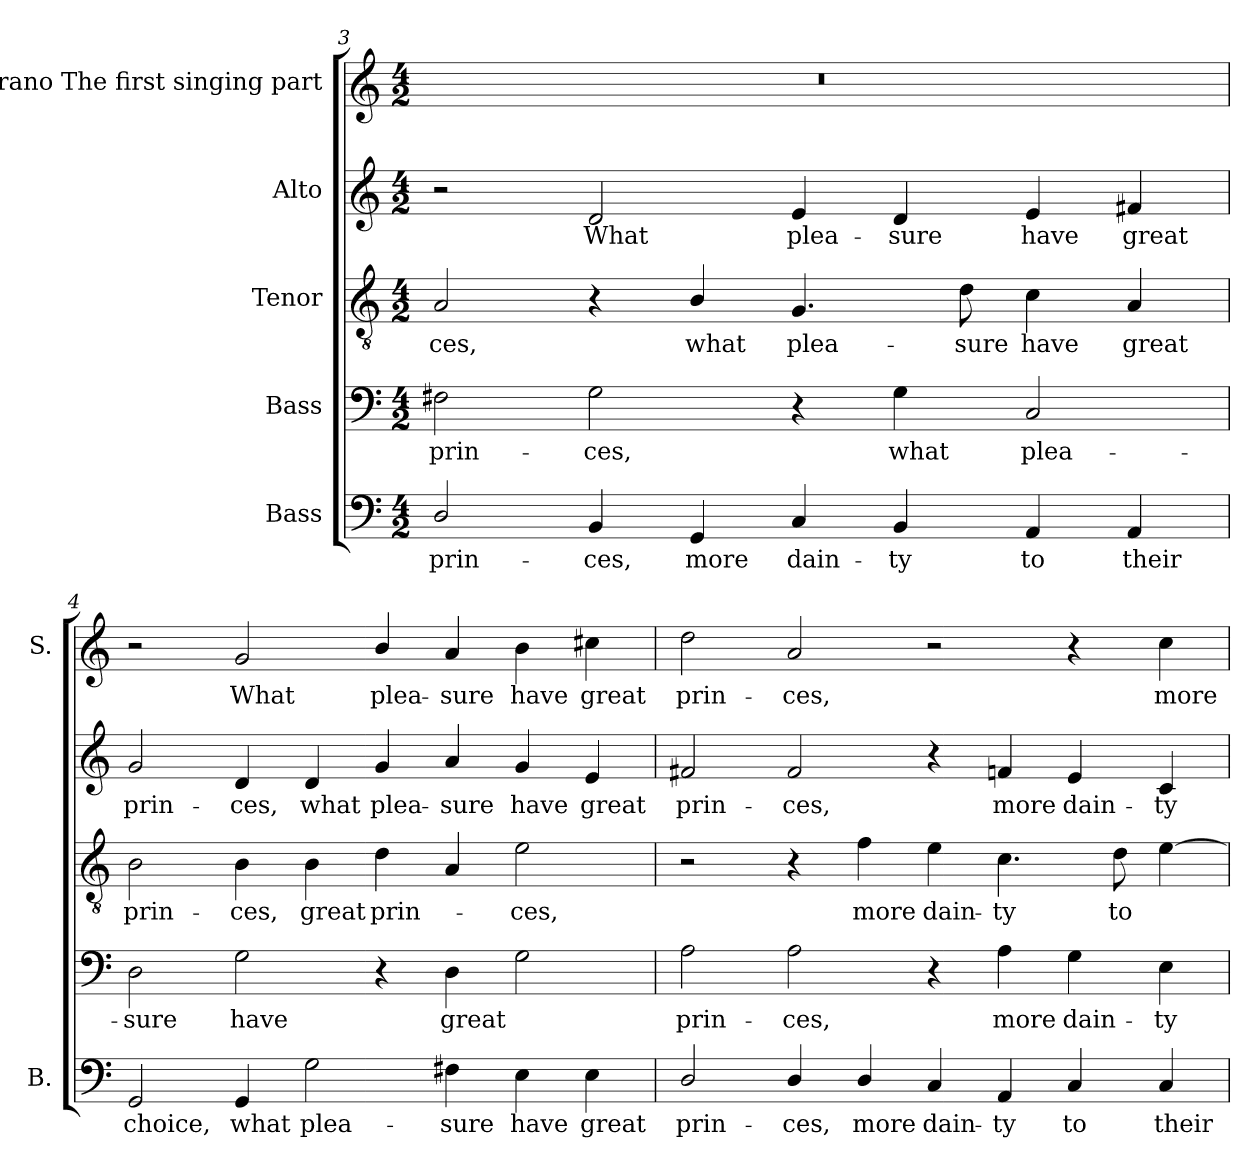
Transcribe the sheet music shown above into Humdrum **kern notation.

**kern	**text	**kern	**text	**kern	**text	**kern	**text	**kern	**text
*part5	*part5	*part4	*part4	*part3	*part3	*part2	*part2	*part1	*part1
*staff5	*staff5	*staff4	*staff4	*staff3	*staff3	*staff2	*staff2	*staff1	*staff1
*I"Bass	*	*I"Bass	*	*I"Tenor	*	*I"Alto	*	*I"Soprano The first singing part	*
*I'B.	*	*	*	*	*	*	*	*I'S.	*
!!LO:LB:g=z
*clefF4	*	*clefF4	*	*clefGv2	*	*clefG2	*	*clefG2	*
*	*	*ITrd7c12	*	*ITrd7c12	*	*ITrd7c12	*	*	*
*k[]	*	*k[]	*	*k[]	*	*k[]	*	*k[]	*
*C:	*	*C:	*	*C:	*	*C:	*	*C:	*
*M4/2	*	*M4/2	*	*M4/2	*	*M4/2	*	*M4/2	*
=3	=3	=3	=3	=3	=3	=3	=3	=3	=3
!	!LO:LY:b:color=#000000	!	!	!	!	!	!	!	!
!	!	!	!LO:LY:b:color=#000000	!	!	!	!	!	!
!	!	!	!	!	!LO:LY:b:color=#000000	!	!	!LO:N:vis=1	!
2Di/	prin-	2FF#Xi\	prin-	2AAi/	-ces,	2r	.	0r	.
!	!LO:LY:b:color=#000000	!	!	!	!	!	!	!	!
!	!	!	!LO:LY:b:color=#000000	!	!	!	!	!	!
!	!	!	!	!	!	!	!LO:LY:b:color=#000000	!	!
4BBi/	-ces,	2GGi\	-ces,	4r	.	2Di/	What	.	.
!	!LO:LY:b:color=#000000	!	!	!	!	!	!	!	!
!	!	!	!	!	!LO:LY:b:color=#000000	!	!	!	!
4GGi/	more	.	.	4BBi/	what	.	.	.	.
!	!LO:LY:b:color=#000000	!	!	!	!	!	!	!	!
!	!	!	!	!	!LO:LY:b:color=#000000	!	!	!	!
!	!	!	!	!	!	!	!LO:LY:b:color=#000000	!	!
4Ci/	dain-	4r	.	4.GGi/	plea-	4Ei/	plea-	.	.
!	!LO:LY:b:color=#000000	!	!	!	!	!	!	!	!
!	!	!	!LO:LY:b:color=#000000	!	!	!	!	!	!
!	!	!	!	!	!	!	!LO:LY:b:color=#000000	!	!
4BBi/	-ty	4GGi\	what	.	.	4Di/	-sure	.	.
!	!	!	!	!	!LO:LY:b:color=#000000	!	!	!	!
.	.	.	.	8Di\	-sure	.	.	.	.
!	!LO:LY:b:color=#000000	!	!	!	!	!	!	!	!
!	!	!	!LO:LY:b:color=#000000	!	!	!	!	!	!
!	!	!	!	!	!LO:LY:b:color=#000000	!	!	!	!
!	!	!	!	!	!	!	!LO:LY:b:color=#000000	!	!
4AAi/	to	2CCi/	plea-	4Ci\	have	4Ei/	have	.	.
!	!LO:LY:b:color=#000000	!	!	!	!	!	!	!	!
!	!	!	!	!	!LO:LY:b:color=#000000	!	!	!	!
!	!	!	!	!	!	!	!LO:LY:b:color=#000000	!	!
4AAi/	their	.	.	4AAi/	great	4F#Xi/	great	.	.
=4	=4	=4	=4	=4	=4	=4	=4	=4	=4
!	!LO:LY:b:color=#000000	!	!	!	!	!	!	!	!
!	!	!	!LO:LY:b:color=#000000	!	!	!	!	!	!
!	!	!	!	!	!LO:LY:b:color=#000000	!	!	!	!
!	!	!	!	!	!	!	!LO:LY:b:color=#000000	!	!
2GGi/	choice,	2DDi\	-sure	2BBi\	prin-	2Gi/	prin-	2r	.
!	!LO:LY:b:color=#000000	!	!	!	!	!	!	!	!
!	!	!	!LO:LY:b:color=#000000	!	!	!	!	!	!
!	!	!	!	!	!LO:LY:b:color=#000000	!	!	!	!
!	!	!	!	!	!	!	!LO:LY:b:color=#000000	!	!
!	!	!	!	!	!	!	!	!	!LO:LY:b:color=#000000
4GGi/	what	2GGi\	have	4BBi\	-ces,	4Di/	-ces,	2gi/	What
!	!LO:LY:b:color=#000000	!	!	!	!	!	!	!	!
!	!	!	!	!	!LO:LY:b:color=#000000	!	!	!	!
!	!	!	!	!	!	!	!LO:LY:b:color=#000000	!	!
2Gi\	plea-	.	.	4BBi\	great	4Di/	what	.	.
!	!	!	!	!	!LO:LY:b:color=#000000	!	!	!	!
!	!	!	!	!	!	!	!LO:LY:b:color=#000000	!	!
!	!	!	!	!	!	!	!	!	!LO:LY:b:color=#000000
.	.	4r	.	4Di\	prin-	4Gi/	plea-	4bi/	plea-
!	!LO:LY:b:color=#000000	!	!	!	!	!	!	!	!
!	!	!	!LO:LY:b:color=#000000	!	!	!	!	!	!
!	!	!	!	!	!	!	!LO:LY:b:color=#000000	!	!
!	!	!	!	!	!	!	!	!	!LO:LY:b:color=#000000
4F#Xi\	-sure	4DDi\	great	4AAi/	.	4Ai/	-sure	4ai/	-sure
!	!LO:LY:b:color=#000000	!	!	!	!	!	!	!	!
!	!	!	!	!	!LO:LY:b:color=#000000	!	!	!	!
!	!	!	!	!	!	!	!LO:LY:b:color=#000000	!	!
!	!	!	!	!	!	!	!	!	!LO:LY:b:color=#000000
4Ei\	have	2GGi\	.	2Ei\	-ces,	4Gi/	have	4bi\	have
!	!LO:LY:b:color=#000000	!	!	!	!	!	!	!	!
!	!	!	!	!	!	!	!LO:LY:b:color=#000000	!	!
!	!	!	!	!	!	!	!	!	!LO:LY:b:color=#000000
4Ei\	great	.	.	.	.	4Ei/	great	4cc#Xi\	great
=5	=5	=5	=5	=5	=5	=5	=5	=5	=5
!	!LO:LY:b:color=#000000	!	!	!	!	!	!	!	!
!	!	!	!LO:LY:b:color=#000000	!	!	!	!	!	!
!	!	!	!	!	!	!	!LO:LY:b:color=#000000	!	!
!	!	!	!	!	!	!	!	!	!LO:LY:b:color=#000000
2Di/	prin-	2AAi\	prin-	2r	.	2F#Xi/	prin-	2ddi\	prin-
!	!LO:LY:b:color=#000000	!	!	!	!	!	!	!	!
!	!	!	!LO:LY:b:color=#000000	!	!	!	!	!	!
!	!	!	!	!	!	!	!LO:LY:b:color=#000000	!	!
!	!	!	!	!	!	!	!	!	!LO:LY:b:color=#000000
4Di/	-ces,	2AAi\	-ces,	4r	.	2F#i/	-ces,	2ai/	-ces,
!	!LO:LY:b:color=#000000	!	!	!	!	!	!	!	!
!	!	!	!	!	!LO:LY:b:color=#000000	!	!	!	!
4Di/	more	.	.	4Fi\	more	.	.	.	.
!	!LO:LY:b:color=#000000	!	!	!	!	!	!	!	!
!	!	!	!	!	!LO:LY:b:color=#000000	!	!	!	!
4Ci/	dain-	4r	.	4Ei\	dain-	4r	.	2r	.
!	!LO:LY:b:color=#000000	!	!	!	!	!	!	!	!
!	!	!	!LO:LY:b:color=#000000	!	!	!	!	!	!
!	!	!	!	!	!LO:LY:b:color=#000000	!	!	!	!
!	!	!	!	!	!	!	!LO:LY:b:color=#000000	!	!
4AAi/	-ty	4AAi\	more	4.Ci\	-ty	4Fni/	more	.	.
!	!LO:LY:b:color=#000000	!	!	!	!	!	!	!	!
!	!	!	!LO:LY:b:color=#000000	!	!	!	!	!	!
!	!	!	!	!	!	!	!LO:LY:b:color=#000000	!	!
4Ci/	to	4GGi\	dain-	.	.	4Ei/	dain-	4r	.
!	!	!	!	!	!LO:LY:b:color=#000000	!	!	!	!
.	.	.	.	8Di\	to	.	.	.	.
!	!LO:LY:b:color=#000000	!	!	!	!	!	!	!	!
!	!	!	!LO:LY:b:color=#000000	!	!	!	!	!	!
!	!	!	!	!	!	!	!LO:LY:b:color=#000000	!	!
!	!	!	!	!	!	!	!	!	!LO:LY:b:color=#000000
4Ci/	their	4EEi\	-ty	[4Ei\	.	4Ci/	-ty	4cci\	more
=	=	=	=	=	=	=	=	=	=
*-	*-	*-	*-	*-	*-	*-	*-	*-	*-
